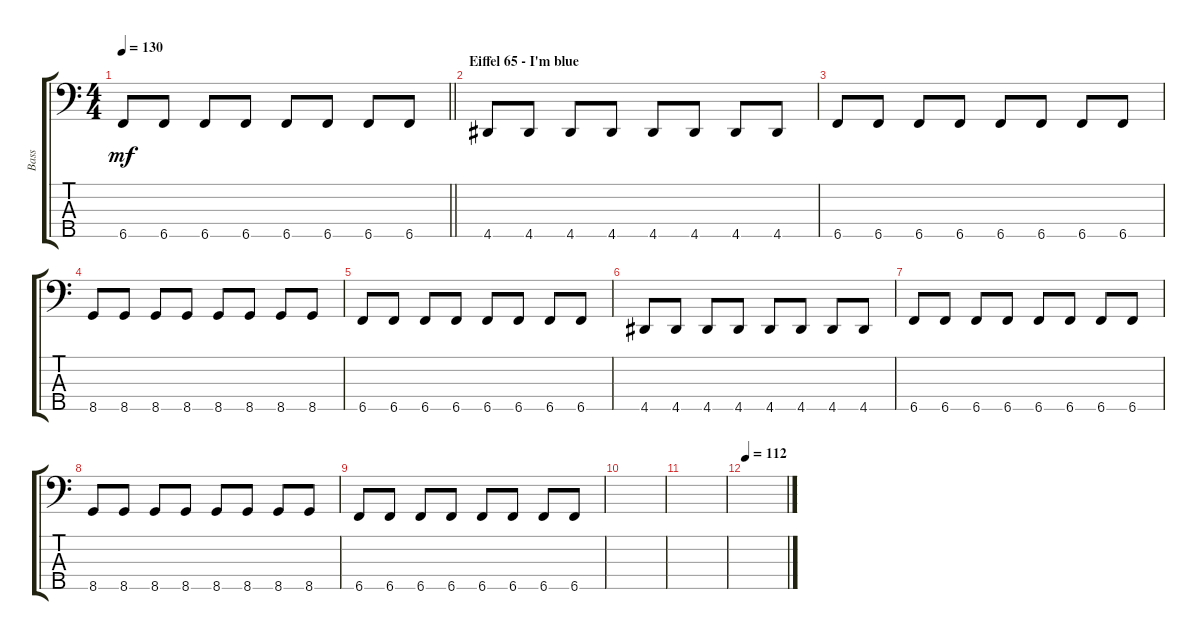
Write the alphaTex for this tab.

\track ("Bass" "Bass") {instrument electricbassfinger}
\staff {score tabs}
\tuning (G2 D2 A1 E1 B0) {hide}
\ts (4 4)
\tempo 130
\clef f4
\barLineRight lightlight
\ks c
6.5.8{dy mf} 6.5.8 6.5.8 6.5.8 6.5.8 6.5.8 6.5.8 6.5.8 |
\section ("" "Eiffel 65 - I'm blue")
4.5.8 4.5.8 4.5.8 4.5.8 4.5.8 4.5.8 4.5.8 4.5.8 |
6.5.8 6.5.8 6.5.8 6.5.8 6.5.8 6.5.8 6.5.8 6.5.8 |
8.5.8 8.5.8 8.5.8 8.5.8 8.5.8 8.5.8 8.5.8 8.5.8 |
6.5.8 6.5.8 6.5.8 6.5.8 6.5.8 6.5.8 6.5.8 6.5.8 |
4.5.8 4.5.8 4.5.8 4.5.8 4.5.8 4.5.8 4.5.8 4.5.8 |
6.5.8 6.5.8 6.5.8 6.5.8 6.5.8 6.5.8 6.5.8 6.5.8 |
8.5.8 8.5.8 8.5.8 8.5.8 8.5.8 8.5.8 8.5.8 8.5.8 |
6.5.8 6.5.8 6.5.8 6.5.8 6.5.8 6.5.8 6.5.8 6.5.8 |
|
|
\tempo 112
